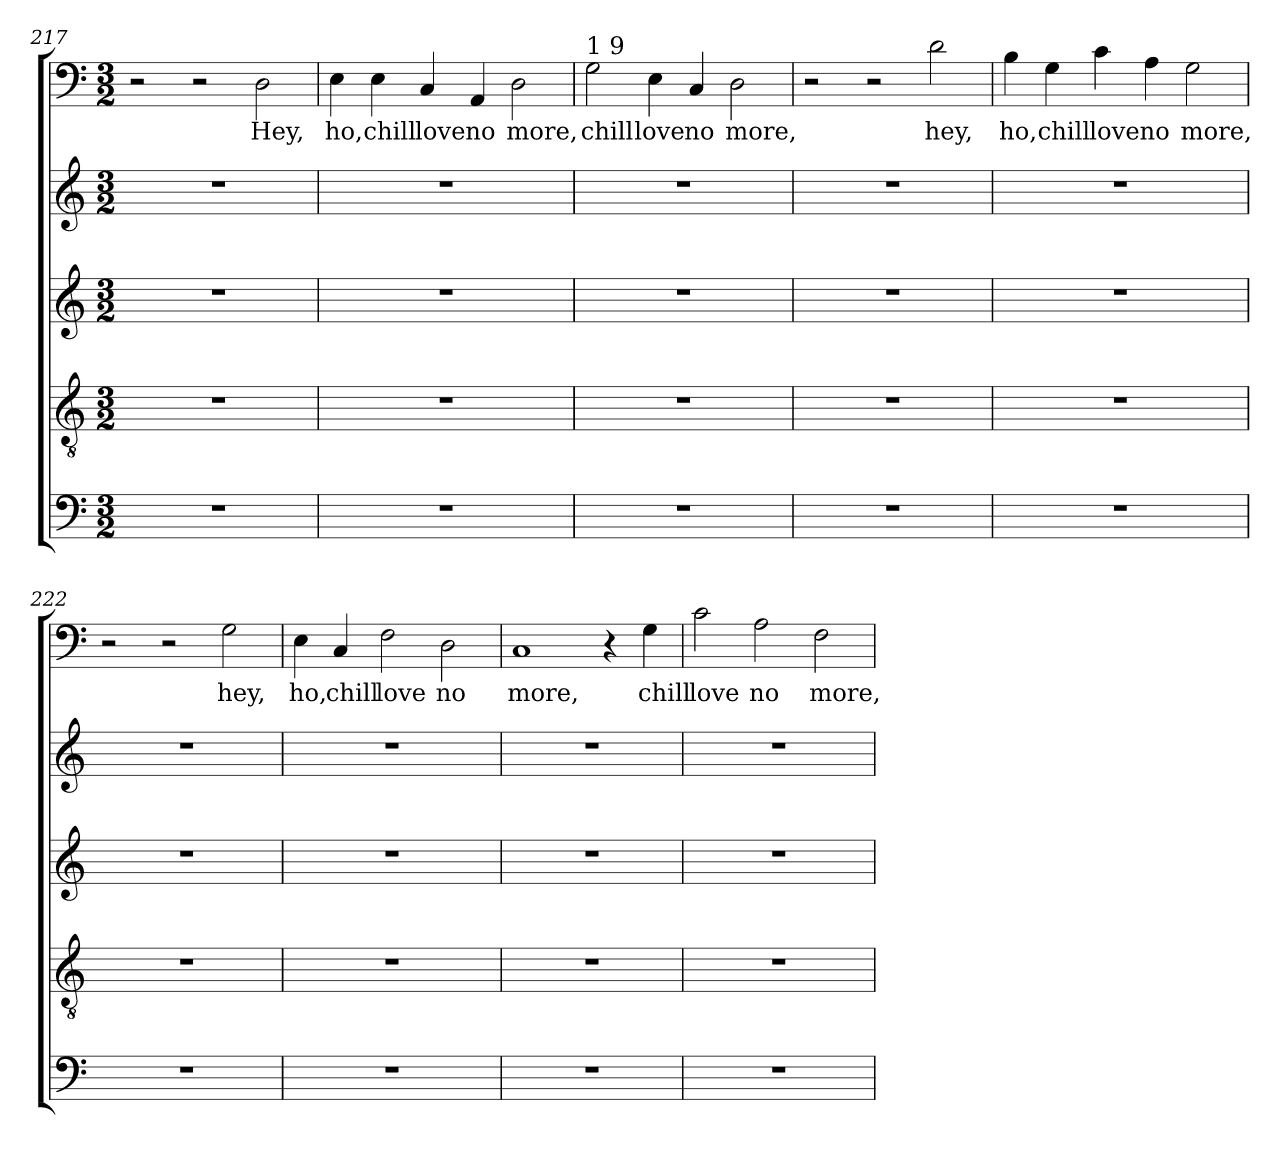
**kern	**kern	**kern	**kern	**kern	**text
*part5	*part4	*part3	*part2	*part1	*part1
*staff5	*staff4	*staff3	*staff2	*staff1	*staff1
*clefF4	*clefGv2	*clefG2	*clefG2	*clefF4	*
*k[]	*k[]	*k[]	*k[]	*k[]	*
*C:	*C:	*C:	*C:	*C:	*
*M3/2	*M3/2	*M3/2	*M3/2	*M3/2	*
=217	=217	=217	=217	=217	=217
1.r	1.r	1.r	1.r	2r	.
.	.	.	.	2r	.
!	!	!	!	!	!LO:LY:b
.	.	.	.	2D\	Hey,
=218	=218	=218	=218	=218	=218
!	!	!	!	!	!LO:LY:b
1.r	1.r	1.r	1.r	4E\	ho,
!	!	!	!	!	!LO:LY:b
.	.	.	.	4E\	chill
!	!	!	!	!	!LO:LY:b
.	.	.	.	4C/	love
!	!	!	!	!	!LO:LY:b
.	.	.	.	4AA/	no
!	!	!	!	!	!LO:LY:b
.	.	.	.	2D\	more,
!!LO:LB:g=z
=219	=219	=219	=219	=219	=219
!	!	!	!	!LO:TX:a:t=1 9	!
!	!	!	!	!	!LO:LY:b
1.r	1.r	1.r	1.r	2G\	chill
!	!	!	!	!	!LO:LY:b
.	.	.	.	4E\	love
!	!	!	!	!	!LO:LY:b
.	.	.	.	4C/	no
!	!	!	!	!	!LO:LY:b
.	.	.	.	2D\	more,
=220	=220	=220	=220	=220	=220
1.r	1.r	1.r	1.r	2r	.
.	.	.	.	2r	.
!	!	!	!	!	!LO:LY:b
.	.	.	.	2d\	hey,
=221	=221	=221	=221	=221	=221
!	!	!	!	!	!LO:LY:b
1.r	1.r	1.r	1.r	4B\	ho,
!	!	!	!	!	!LO:LY:b
.	.	.	.	4G\	chill
!	!	!	!	!	!LO:LY:b
.	.	.	.	4c\	love
!	!	!	!	!	!LO:LY:b
.	.	.	.	4A\	no
!	!	!	!	!	!LO:LY:b
.	.	.	.	2G\	more,
=222	=222	=222	=222	=222	=222
1.r	1.r	1.r	1.r	2r	.
.	.	.	.	2r	.
!	!	!	!	!	!LO:LY:b
.	.	.	.	2G\	hey,
=223	=223	=223	=223	=223	=223
!	!	!	!	!	!LO:LY:b
1.r	1.r	1.r	1.r	4E\	ho,
!	!	!	!	!	!LO:LY:b
.	.	.	.	4C/	chill
!	!	!	!	!	!LO:LY:b
.	.	.	.	2F\	love
!	!	!	!	!	!LO:LY:b
.	.	.	.	2D\	no
!!LO:LB:g=z
=224	=224	=224	=224	=224	=224
!	!	!	!	!	!LO:LY:b
1.r	1.r	1.r	1.r	1C	more,
.	.	.	.	4r	.
!	!	!	!	!	!LO:LY:b
.	.	.	.	4G\	chill
=225	=225	=225	=225	=225	=225
!	!	!	!	!	!LO:LY:b
1.r	1.r	1.r	1.r	2c\	love
!	!	!	!	!	!LO:LY:b
.	.	.	.	2A\	no
!	!	!	!	!	!LO:LY:b
.	.	.	.	2F\	more,
=	=	=	=	=	=
*-	*-	*-	*-	*-	*-
